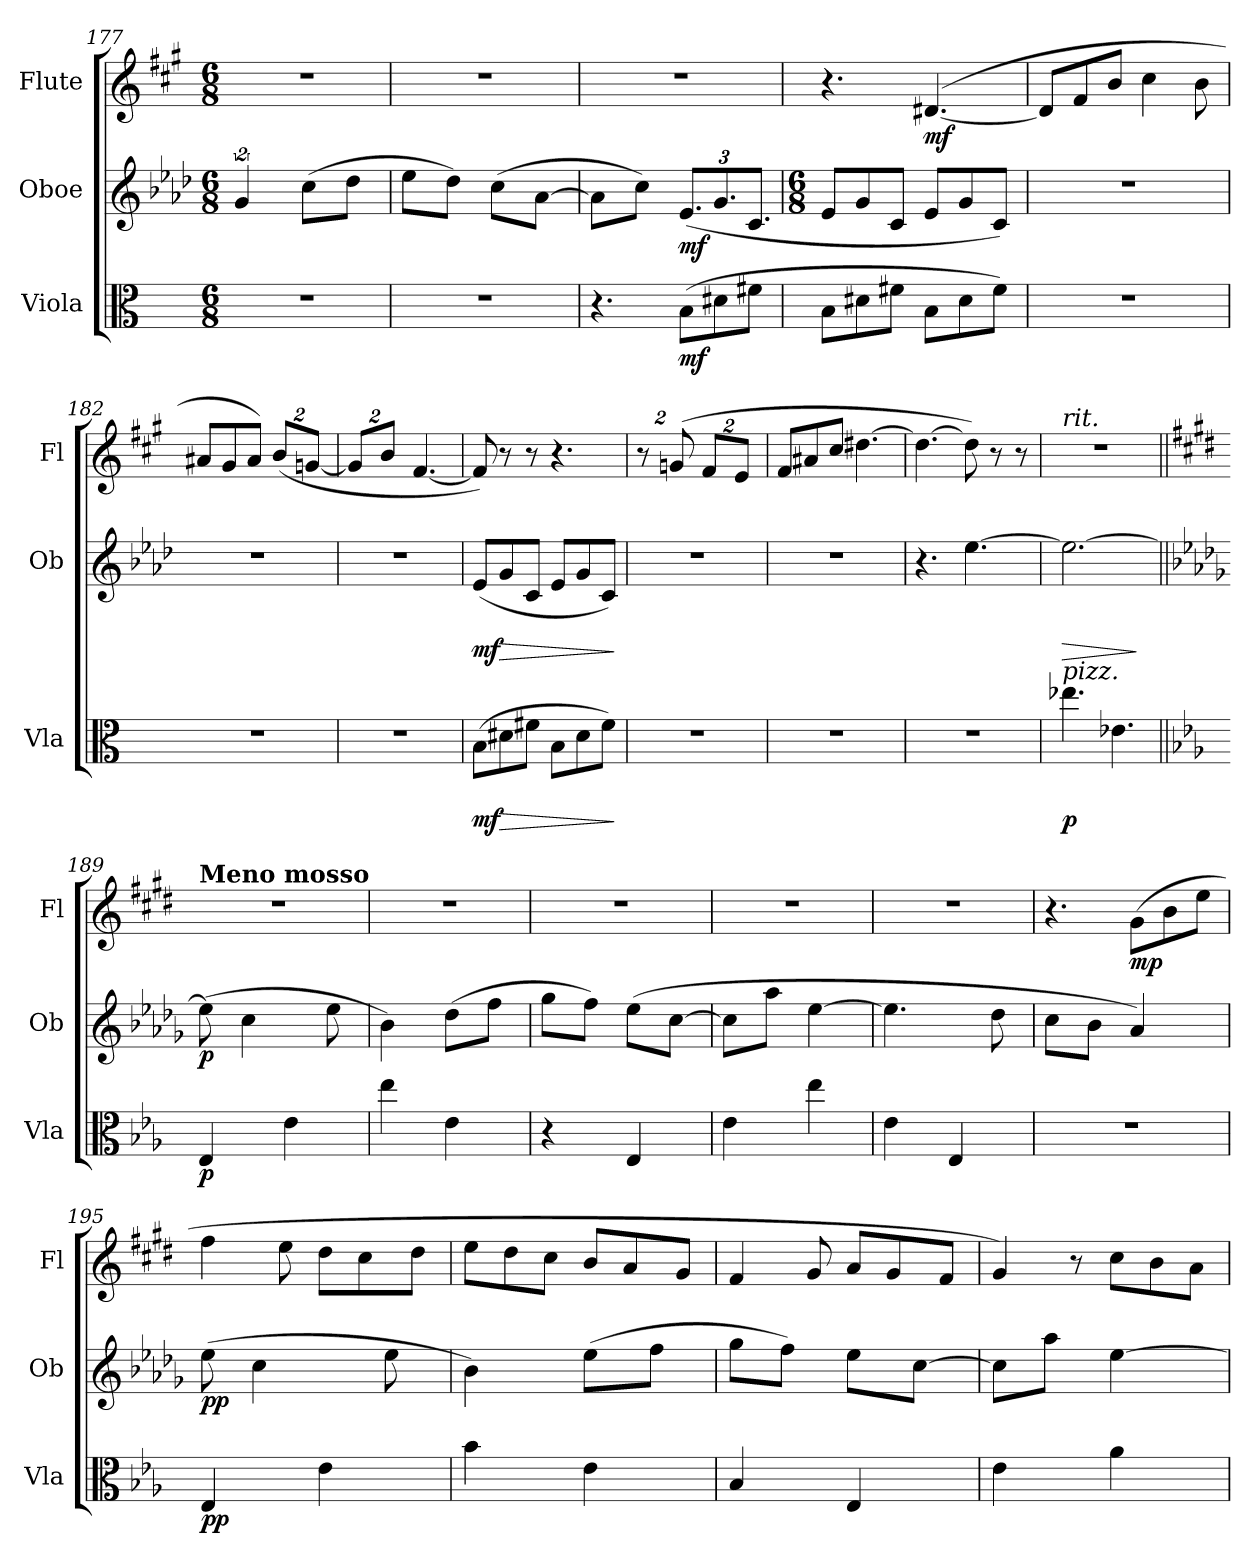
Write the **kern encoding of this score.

**kern	**dynam	**kern	**dynam	**kern	**dynam
*part3	*part3	*part2	*part2	*part1	*part1
*staff3	*staff3	*staff2	*staff2	*staff1	*staff1
*I"Viola	*	*I"Oboe	*	*I"Flute	*
*I'Vla	*	*I'Ob	*	*I'Fl	*
*clefC3	*	*clefG2	*	*clefG2	*
*k[]	*	*k[b-e-a-d-]	*	*k[f#c#g#]	*
*M6/8	*	*M6/8	*	*M6/8	*
=177	=177	=177	=177	=177	=177
2.r	.	8%3g/	.	2.r	.
*	*	*Xtuplet	*	*	*
.	.	(16%3cc\L	.	.	.
.	.	16%3dd-\J	.	.	.
=178	=178	=178	=178	=178	=178
2.r	.	16%3ee-\L	.	2.r	.
.	.	16%3dd-\J)	.	.	.
.	.	(16%3cc\L	.	.	.
.	.	[16%3a-\J	.	.	.
=179	=179	=179	=179	=179	=179
4.r	.	16%3a-\L]	.	2.r	.
.	.	16%3cc\J)	.	.	.
*	*	*tuplet	*	*	*
*	*	*Xbrackettup	*	*	*
!	!LO:DY:b	!	!LO:DY:b	!	!
(8B\L	mf	(12.e-/L	mf	.	.
8d#X\	.	12.g/	.	.	.
8f#X\J	.	12.c/J	.	.	.
=180	=180	=180	=180	=180	=180
*	*	*M6/8	*	*	*
8B\L	.	8e-/L	.	4.r	.
8d#X\	.	8g/	.	.	.
8f#X\J	.	8c/J	.	.	.
!	!	!	!	!	!LO:DY:b
8B\L	.	8e-/L	.	([4.d#X/	mf
8d#\	.	8g/	.	.	.
8f#\J)	.	8c/J)	.	.	.
=181	=181	=181	=181	=181	=181
2.r	.	2.r	.	8d#/L]	.
.	.	.	.	8f#/	.
.	.	.	.	8b/J	.
.	.	.	.	4cc#\	.
.	.	.	.	8b\	.
!!LO:LB:g=z
=182	=182	=182	=182	=182	=182
2.r	.	2.r	.	8a#X/L	.
.	.	.	.	8g#/	.
.	.	.	.	8a#/J)	.
*	*	*	*	*Xbrackettup	*
.	.	.	.	(16%3b/L	.
.	.	.	.	[16%3gn/J	.
=183	=183	=183	=183	=183	=183
2.r	.	2.r	.	16%3g/L]	.
.	.	.	.	16%3b/J	.
.	.	.	.	[4.f#/	.
=184	=184	=184	=184	=184	=184
!	!LO:DY:b	!	!LO:DY:b	!	!
(8B\L	mf	(>8e-/L	mf	8f#/])	.
!	!LO:HP:b	!	!LO:HP:b	!	!
8d#X\	>	8g/	>	8r	.
8f#X\J	.	8c/J	.	8r	.
8B\L	.	8e-/L	.	4.r	.
8d#\	.	8g/	.	.	.
8f#\J)	.	8c/J)	.	.	.
.	]	.	]	.	.
=185	=185	=185	=185	=185	=185
2.r	.	2.r	.	16%3r	.
.	.	.	.	(16%3gn/	.
.	.	.	.	16%3f#/L	.
.	.	.	.	16%3e/J	.
=186	=186	=186	=186	=186	=186
2.r	.	2.r	.	8f#/L	.
.	.	.	.	8a#X/	.
.	.	.	.	8cc#/J	.
.	.	.	.	[4.dd#X\	.
=187	=187	=187	=187	=187	=187
2.r	.	4.r	.	4.dd#\_	.
.	.	[4.ee-\	.	8dd#\])	.
.	.	.	.	8r	.
.	.	.	.	8r	.
=188	=188	=188	=188	=188	=188
*	*	*	*	*MM170	*
!	!	!	!	!LO:TX:a:i:t=rit.	!
!LO:TX:a:i:t=pizz.	!	!	!	!	!
!	!LO:DY:b	!	!LO:HP:b	!	!
4.ee-X\	p	2.ee-\_	>	2.r	.
4.e-X\	.	.	.	.	.
.	.	.	]	.	.
!!LO:LB:g=z
=189||	=189||	=189||	=189||	=189||	=189||
*k[b-e-a-]	*	*k[b-e-a-d-g-]	*	*k[f#c#g#d#]	*
*Xtuplet	*	*Xtuplet	*	*	*
!	!	!	!	!LO:TX:a:B:t=Meno mosso	!
!	!LO:DY:b	!	!LO:DY:b	!	!
8%3E-/	p	(16%3ee-\]	p	2.r	.
.	.	8%3cc\	.	.	.
8%3e-\	.	.	.	.	.
.	.	16%3ee-\	.	.	.
=190	=190	=190	=190	=190	=190
8%3ee-\	.	8%3b-\)	.	2.r	.
8%3e-\	.	(16%3dd-\L	.	.	.
.	.	16%3ff\J	.	.	.
=191	=191	=191	=191	=191	=191
8%3r	.	16%3gg-\L	.	2.r	.
.	.	16%3ff\J)	.	.	.
8%3E-/	.	(16%3ee-\L	.	.	.
.	.	[16%3cc\J	.	.	.
=192	=192	=192	=192	=192	=192
8%3e-\	.	16%3cc\L]	.	2.r	.
.	.	16%3aa-\J	.	.	.
8%3ee-\	.	[8%3ee-\	.	.	.
=193	=193	=193	=193	=193	=193
8%3e-\	.	8%3.ee-\]	.	2.r	.
8%3E-/	.	.	.	.	.
.	.	16%3dd-\	.	.	.
=194	=194	=194	=194	=194	=194
2.r	.	16%3cc\L	.	4.r	.
.	.	16%3b-\J	.	.	.
!	!	!	!	!	!LO:DY:b
.	.	8%3a-/)	.	(8g#\L	mp
.	.	.	.	8b\	.
.	.	.	.	8ee\J	.
=195	=195	=195	=195	=195	=195
!	!LO:DY:b	!	!LO:DY:b	!	!
8%3E-/	pp	(16%3ee-\	pp	4ff#\	.
.	.	8%3cc\	.	.	.
.	.	.	.	8ee\	.
8%3e-\	.	.	.	8dd#\L	.
.	.	.	.	8cc#\	.
.	.	16%3ee-\	.	.	.
.	.	.	.	8dd#\J	.
=196	=196	=196	=196	=196	=196
8%3b-\	.	8%3b-\)	.	8ee\L	.
.	.	.	.	8dd#\	.
.	.	.	.	8cc#\J	.
8%3e-\	.	(16%3ee-\L	.	8b/L	.
.	.	.	.	8a/	.
.	.	16%3ff\J	.	.	.
.	.	.	.	8g#/J	.
!!LO:LB:g=z
=197	=197	=197	=197	=197	=197
8%3B-/	.	16%3gg-\L	.	4f#/	.
.	.	16%3ff\J)	.	.	.
.	.	.	.	8g#/	.
8%3E-/	.	16%3ee-\L	.	8a/L	.
.	.	.	.	8g#/	.
.	.	[16%3cc\J	.	.	.
.	.	.	.	8f#/J	.
=198	=198	=198	=198	=198	=198
8%3e-\	.	16%3cc\L]	.	4g#/)	.
.	.	16%3aa-\J	.	.	.
.	.	.	.	8r	.
8%3a-\	.	[8%3ee-\	.	8cc#\L	.
.	.	.	.	8b\	.
.	.	.	.	8a\J	.
=	=	=	=	=	=
*-	*-	*-	*-	*-	*-
